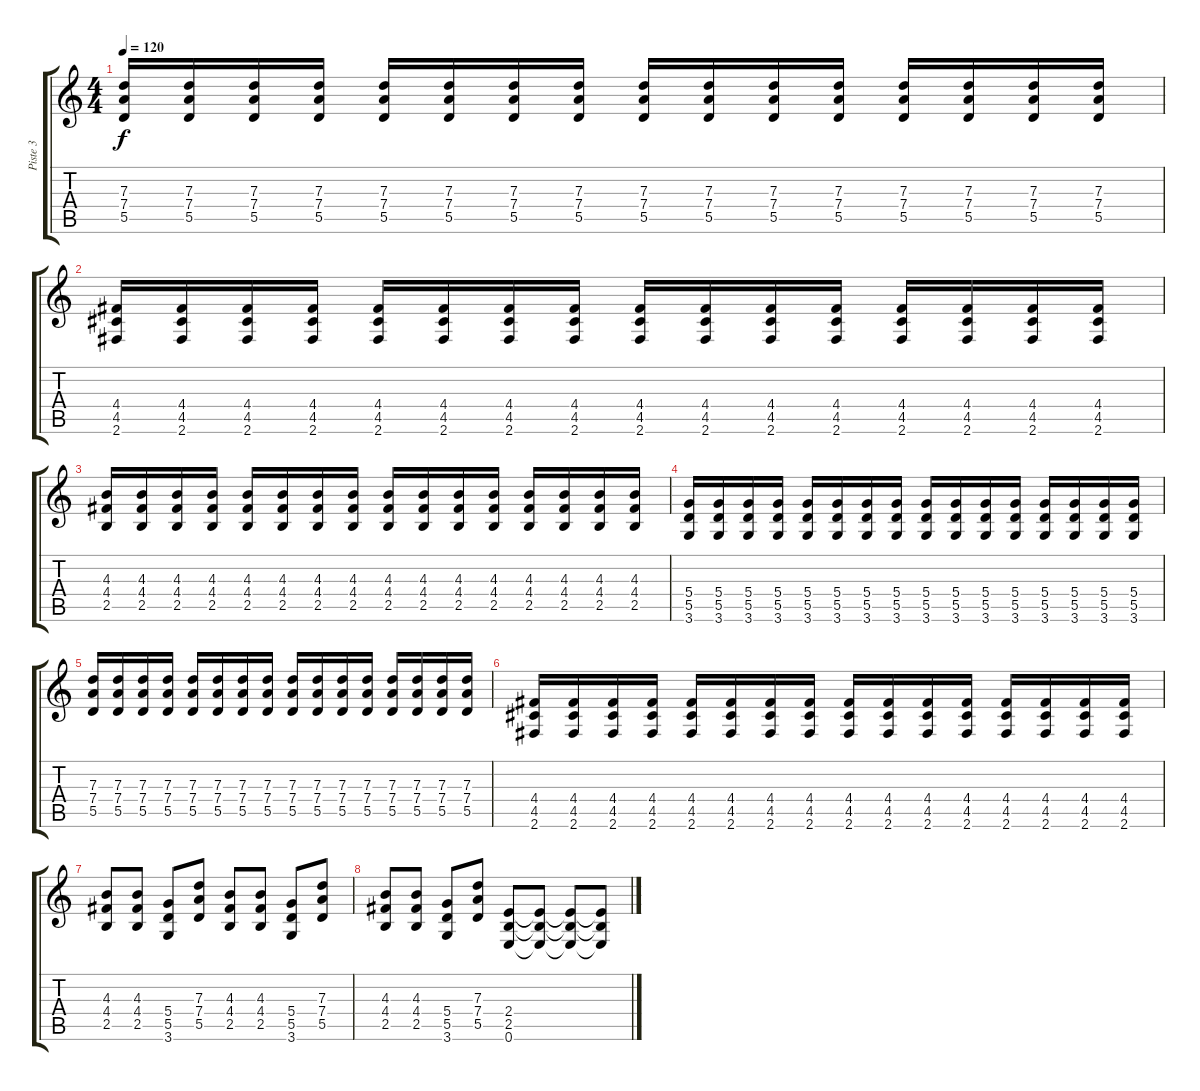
\track ("Piste 3" "Piste 3") {instrument distortionguitar}
\staff {score tabs}
\tuning (E4 B3 G3 D3 A2 E2) {hide}
\ts (4 4)
\tempo 120
\clef g2
\ks c
(7.3 7.4 5.5).16{dy f} (7.3 7.4 5.5).16 (7.3 7.4 5.5).16 (7.3 7.4 5.5).16 (7.3 7.4 5.5).16 (7.3 7.4 5.5).16 (7.3 7.4 5.5).16 (7.3 7.4 5.5).16 (7.3 7.4 5.5).16 (7.3 7.4 5.5).16 (7.3 7.4 5.5).16 (7.3 7.4 5.5).16 (7.3 7.4 5.5).16 (7.3 7.4 5.5).16 (7.3 7.4 5.5).16 (7.3 7.4 5.5).16 |
(4.4 4.5 2.6).16 (4.4 4.5 2.6).16 (4.4 4.5 2.6).16 (4.4 4.5 2.6).16 (4.4 4.5 2.6).16 (4.4 4.5 2.6).16 (4.4 4.5 2.6).16 (4.4 4.5 2.6).16 (4.4 4.5 2.6).16 (4.4 4.5 2.6).16 (4.4 4.5 2.6).16 (4.4 4.5 2.6).16 (4.4 4.5 2.6).16 (4.4 4.5 2.6).16 (4.4 4.5 2.6).16 (4.4 4.5 2.6).16 |
(4.3 4.4 2.5).16 (4.3 4.4 2.5).16 (4.3 4.4 2.5).16 (4.3 4.4 2.5).16 (4.3 4.4 2.5).16 (4.3 4.4 2.5).16 (4.3 4.4 2.5).16 (4.3 4.4 2.5).16 (4.3 4.4 2.5).16 (4.3 4.4 2.5).16 (4.3 4.4 2.5).16 (4.3 4.4 2.5).16 (4.3 4.4 2.5).16 (4.3 4.4 2.5).16 (4.3 4.4 2.5).16 (4.3 4.4 2.5).16 |
(5.4 5.5 3.6).16 (5.4 5.5 3.6).16 (5.4 5.5 3.6).16 (5.4 5.5 3.6).16 (5.4 5.5 3.6).16 (5.4 5.5 3.6).16 (5.4 5.5 3.6).16 (5.4 5.5 3.6).16 (5.4 5.5 3.6).16 (5.4 5.5 3.6).16 (5.4 5.5 3.6).16 (5.4 5.5 3.6).16 (5.4 5.5 3.6).16 (5.4 5.5 3.6).16 (5.4 5.5 3.6).16 (5.4 5.5 3.6).16 |
(7.3 7.4 5.5).16 (7.3 7.4 5.5).16 (7.3 7.4 5.5).16 (7.3 7.4 5.5).16 (7.3 7.4 5.5).16 (7.3 7.4 5.5).16 (7.3 7.4 5.5).16 (7.3 7.4 5.5).16 (7.3 7.4 5.5).16 (7.3 7.4 5.5).16 (7.3 7.4 5.5).16 (7.3 7.4 5.5).16 (7.3 7.4 5.5).16 (7.3 7.4 5.5).16 (7.3 7.4 5.5).16 (7.3 7.4 5.5).16 |
(4.4 4.5 2.6).16 (4.4 4.5 2.6).16 (4.4 4.5 2.6).16 (4.4 4.5 2.6).16 (4.4 4.5 2.6).16 (4.4 4.5 2.6).16 (4.4 4.5 2.6).16 (4.4 4.5 2.6).16 (4.4 4.5 2.6).16 (4.4 4.5 2.6).16 (4.4 4.5 2.6).16 (4.4 4.5 2.6).16 (4.4 4.5 2.6).16 (4.4 4.5 2.6).16 (4.4 4.5 2.6).16 (4.4 4.5 2.6).16 |
(4.3 4.4 2.5).8 (4.3 4.4 2.5).8 (5.4 5.5 3.6).8 (7.3 7.4 5.5).8 (4.3 4.4 2.5).8 (4.3 4.4 2.5).8 (5.4 5.5 3.6).8 (7.3 7.4 5.5).8 |
(4.3 4.4 2.5).8 (4.3 4.4 2.5).8 (5.4 5.5 3.6).8 (7.3 7.4 5.5).8 (2.4 2.5 0.6).8 (2.4{t} 2.5{t} 0.6{t}).8 (2.4{t} 2.5{t} 0.6{t}).8 (2.4{t} 2.5{t} 0.6{t}).8
